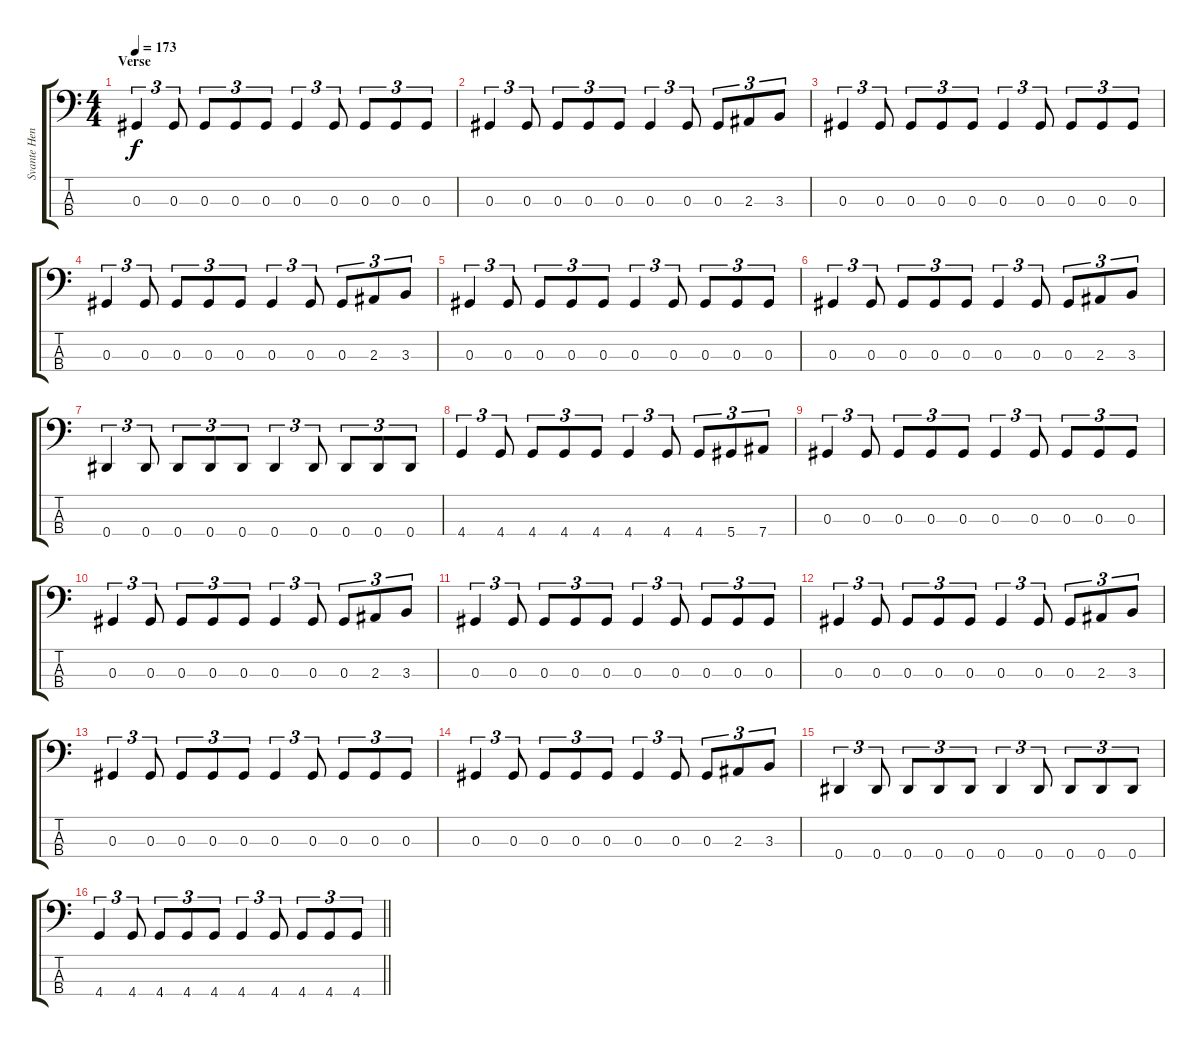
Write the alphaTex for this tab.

\track ("Svante Henrysson" "Svante Hen") {instrument electricbassfinger}
\staff {score tabs}
\tuning (Gb2 Db2 Ab1 Eb1) {hide}
\ts (4 4)
\section ("" "Verse")
\tempo 173
\clef f4
\ks c
0.3.4{tu (3 2) dy f} 0.3.8{tu (3 2)} 0.3.8{tu (3 2)} 0.3.8{tu (3 2)} 0.3.8{tu (3 2)} 0.3.4{tu (3 2)} 0.3.8{tu (3 2)} 0.3.8{tu (3 2)} 0.3.8{tu (3 2)} 0.3.8{tu (3 2)} |
0.3.4{tu (3 2)} 0.3.8{tu (3 2)} 0.3.8{tu (3 2)} 0.3.8{tu (3 2)} 0.3.8{tu (3 2)} 0.3.4{tu (3 2)} 0.3.8{tu (3 2)} 0.3.8{tu (3 2)} 2.3.8{tu (3 2)} 3.3.8{tu (3 2)} |
0.3.4{tu (3 2)} 0.3.8{tu (3 2)} 0.3.8{tu (3 2)} 0.3.8{tu (3 2)} 0.3.8{tu (3 2)} 0.3.4{tu (3 2)} 0.3.8{tu (3 2)} 0.3.8{tu (3 2)} 0.3.8{tu (3 2)} 0.3.8{tu (3 2)} |
0.3.4{tu (3 2)} 0.3.8{tu (3 2)} 0.3.8{tu (3 2)} 0.3.8{tu (3 2)} 0.3.8{tu (3 2)} 0.3.4{tu (3 2)} 0.3.8{tu (3 2)} 0.3.8{tu (3 2)} 2.3.8{tu (3 2)} 3.3.8{tu (3 2)} |
0.3.4{tu (3 2)} 0.3.8{tu (3 2)} 0.3.8{tu (3 2)} 0.3.8{tu (3 2)} 0.3.8{tu (3 2)} 0.3.4{tu (3 2)} 0.3.8{tu (3 2)} 0.3.8{tu (3 2)} 0.3.8{tu (3 2)} 0.3.8{tu (3 2)} |
0.3.4{tu (3 2)} 0.3.8{tu (3 2)} 0.3.8{tu (3 2)} 0.3.8{tu (3 2)} 0.3.8{tu (3 2)} 0.3.4{tu (3 2)} 0.3.8{tu (3 2)} 0.3.8{tu (3 2)} 2.3.8{tu (3 2)} 3.3.8{tu (3 2)} |
0.4.4{tu (3 2)} 0.4.8{tu (3 2)} 0.4.8{tu (3 2)} 0.4.8{tu (3 2)} 0.4.8{tu (3 2)} 0.4.4{tu (3 2)} 0.4.8{tu (3 2)} 0.4.8{tu (3 2)} 0.4.8{tu (3 2)} 0.4.8{tu (3 2)} |
4.4.4{tu (3 2)} 4.4.8{tu (3 2)} 4.4.8{tu (3 2)} 4.4.8{tu (3 2)} 4.4.8{tu (3 2)} 4.4.4{tu (3 2)} 4.4.8{tu (3 2)} 4.4.8{tu (3 2)} 5.4.8{tu (3 2)} 7.4.8{tu (3 2)} |
0.3.4{tu (3 2)} 0.3.8{tu (3 2)} 0.3.8{tu (3 2)} 0.3.8{tu (3 2)} 0.3.8{tu (3 2)} 0.3.4{tu (3 2)} 0.3.8{tu (3 2)} 0.3.8{tu (3 2)} 0.3.8{tu (3 2)} 0.3.8{tu (3 2)} |
0.3.4{tu (3 2)} 0.3.8{tu (3 2)} 0.3.8{tu (3 2)} 0.3.8{tu (3 2)} 0.3.8{tu (3 2)} 0.3.4{tu (3 2)} 0.3.8{tu (3 2)} 0.3.8{tu (3 2)} 2.3.8{tu (3 2)} 3.3.8{tu (3 2)} |
0.3.4{tu (3 2)} 0.3.8{tu (3 2)} 0.3.8{tu (3 2)} 0.3.8{tu (3 2)} 0.3.8{tu (3 2)} 0.3.4{tu (3 2)} 0.3.8{tu (3 2)} 0.3.8{tu (3 2)} 0.3.8{tu (3 2)} 0.3.8{tu (3 2)} |
0.3.4{tu (3 2)} 0.3.8{tu (3 2)} 0.3.8{tu (3 2)} 0.3.8{tu (3 2)} 0.3.8{tu (3 2)} 0.3.4{tu (3 2)} 0.3.8{tu (3 2)} 0.3.8{tu (3 2)} 2.3.8{tu (3 2)} 3.3.8{tu (3 2)} |
0.3.4{tu (3 2)} 0.3.8{tu (3 2)} 0.3.8{tu (3 2)} 0.3.8{tu (3 2)} 0.3.8{tu (3 2)} 0.3.4{tu (3 2)} 0.3.8{tu (3 2)} 0.3.8{tu (3 2)} 0.3.8{tu (3 2)} 0.3.8{tu (3 2)} |
0.3.4{tu (3 2)} 0.3.8{tu (3 2)} 0.3.8{tu (3 2)} 0.3.8{tu (3 2)} 0.3.8{tu (3 2)} 0.3.4{tu (3 2)} 0.3.8{tu (3 2)} 0.3.8{tu (3 2)} 2.3.8{tu (3 2)} 3.3.8{tu (3 2)} |
0.4.4{tu (3 2)} 0.4.8{tu (3 2)} 0.4.8{tu (3 2)} 0.4.8{tu (3 2)} 0.4.8{tu (3 2)} 0.4.4{tu (3 2)} 0.4.8{tu (3 2)} 0.4.8{tu (3 2)} 0.4.8{tu (3 2)} 0.4.8{tu (3 2)} |
\barLineRight lightlight
4.4.4{tu (3 2)} 4.4.8{tu (3 2)} 4.4.8{tu (3 2)} 4.4.8{tu (3 2)} 4.4.8{tu (3 2)} 4.4.4{tu (3 2)} 4.4.8{tu (3 2)} 4.4.8{tu (3 2)} 4.4.8{tu (3 2)} 4.4.8{tu (3 2)}
